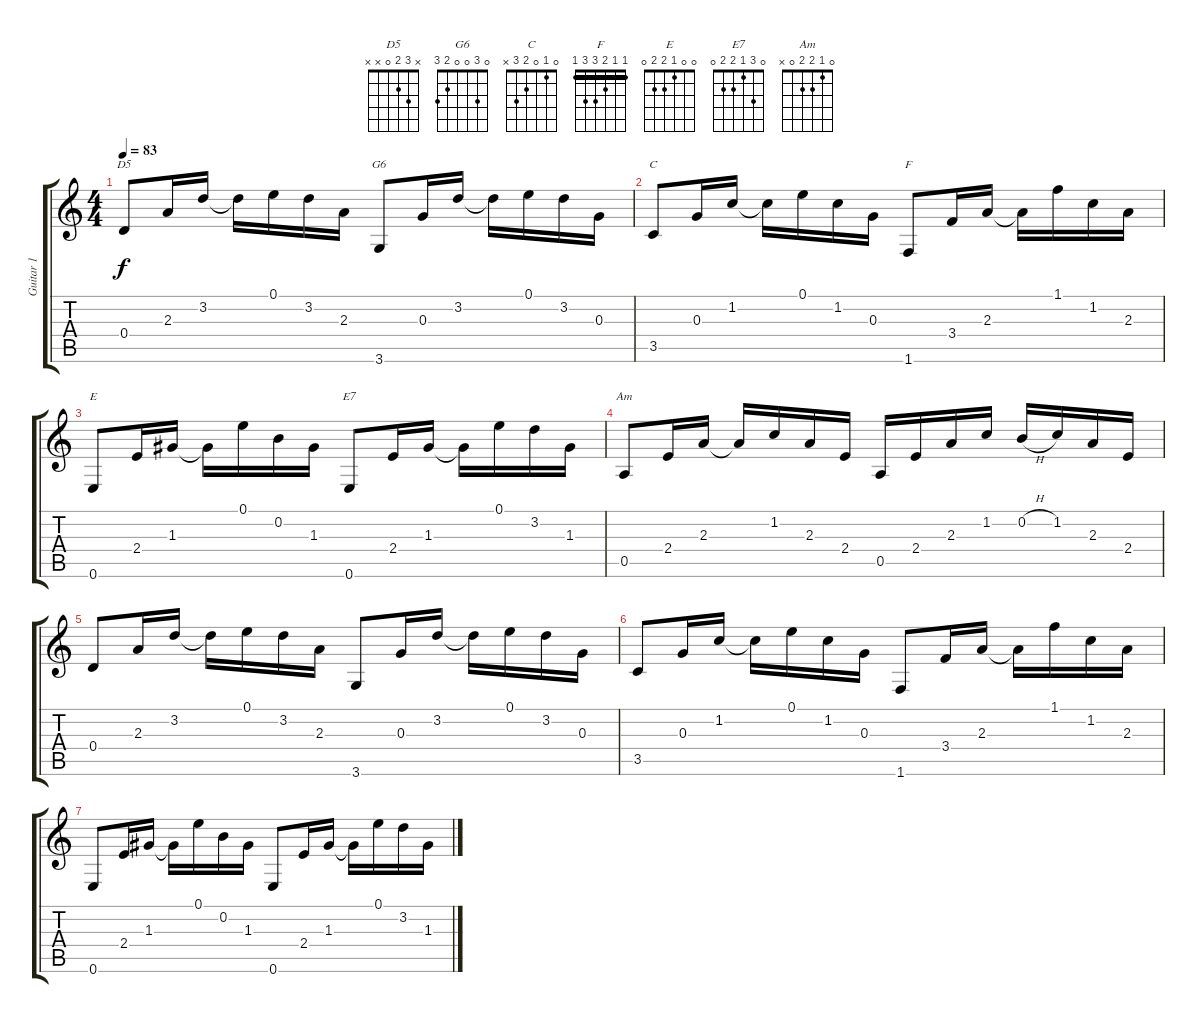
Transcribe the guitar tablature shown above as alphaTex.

\track ("Guitar 1" "Guitar 1") {instrument electricguitarjazz}
\staff {score tabs}
\tuning (E4 B3 G3 D3 A2 E2) {hide}
\chord ("D5" x 3 2 0 x x)
\chord ("G6" 0 3 0 0 2 3)
\chord ("C" 0 1 0 2 3 x)
\chord ("F" 1 1 2 3 3 1) {barre 1}
\chord ("E" 0 0 1 2 2 0)
\chord ("E7" 0 3 1 2 2 0)
\chord ("Am" 0 1 2 2 0 x)
\ts (4 4)
\tempo 83
\clef g2
\ks c
0.4.8{ch "D5" dy f} 2.3.16 3.2.16 3.2{t}.16 0.1.16 3.2.16 2.3.16 3.6.8{ch "G6"} 0.3.16 3.2.16 3.2{t}.16 0.1.16 3.2.16 0.3.16 |
3.5.8{ch "C"} 0.3.16 1.2.16 1.2{t}.16 0.1.16 1.2.16 0.3.16 1.6.8{ch "F"} 3.4.16 2.3.16 2.3{t}.16 1.1.16 1.2.16 2.3.16 |
0.6.8{ch "E"} 2.4.16 1.3.16 1.3{t}.16 0.1.16 0.2.16 1.3.16 0.6.8{ch "E7"} 2.4.16 1.3.16 1.3{t}.16 0.1.16 3.2.16 1.3.16 |
0.5.8{ch "Am"} 2.4.16 2.3.16 2.3{t}.16 1.2.16 2.3.16 2.4.16 0.5.16 2.4.16 2.3.16 1.2.16 0.2{h}.16 1.2.16 2.3.16 2.4.16 |
0.4.8 2.3.16 3.2.16 3.2{t}.16 0.1.16 3.2.16 2.3.16 3.6.8 0.3.16 3.2.16 3.2{t}.16 0.1.16 3.2.16 0.3.16 |
3.5.8 0.3.16 1.2.16 1.2{t}.16 0.1.16 1.2.16 0.3.16 1.6.8 3.4.16 2.3.16 2.3{t}.16 1.1.16 1.2.16 2.3.16 |
0.6.8 2.4.16 1.3.16 1.3{t}.16 0.1.16 0.2.16 1.3.16 0.6.8 2.4.16 1.3.16 1.3{t}.16 0.1.16 3.2.16 1.3.16
